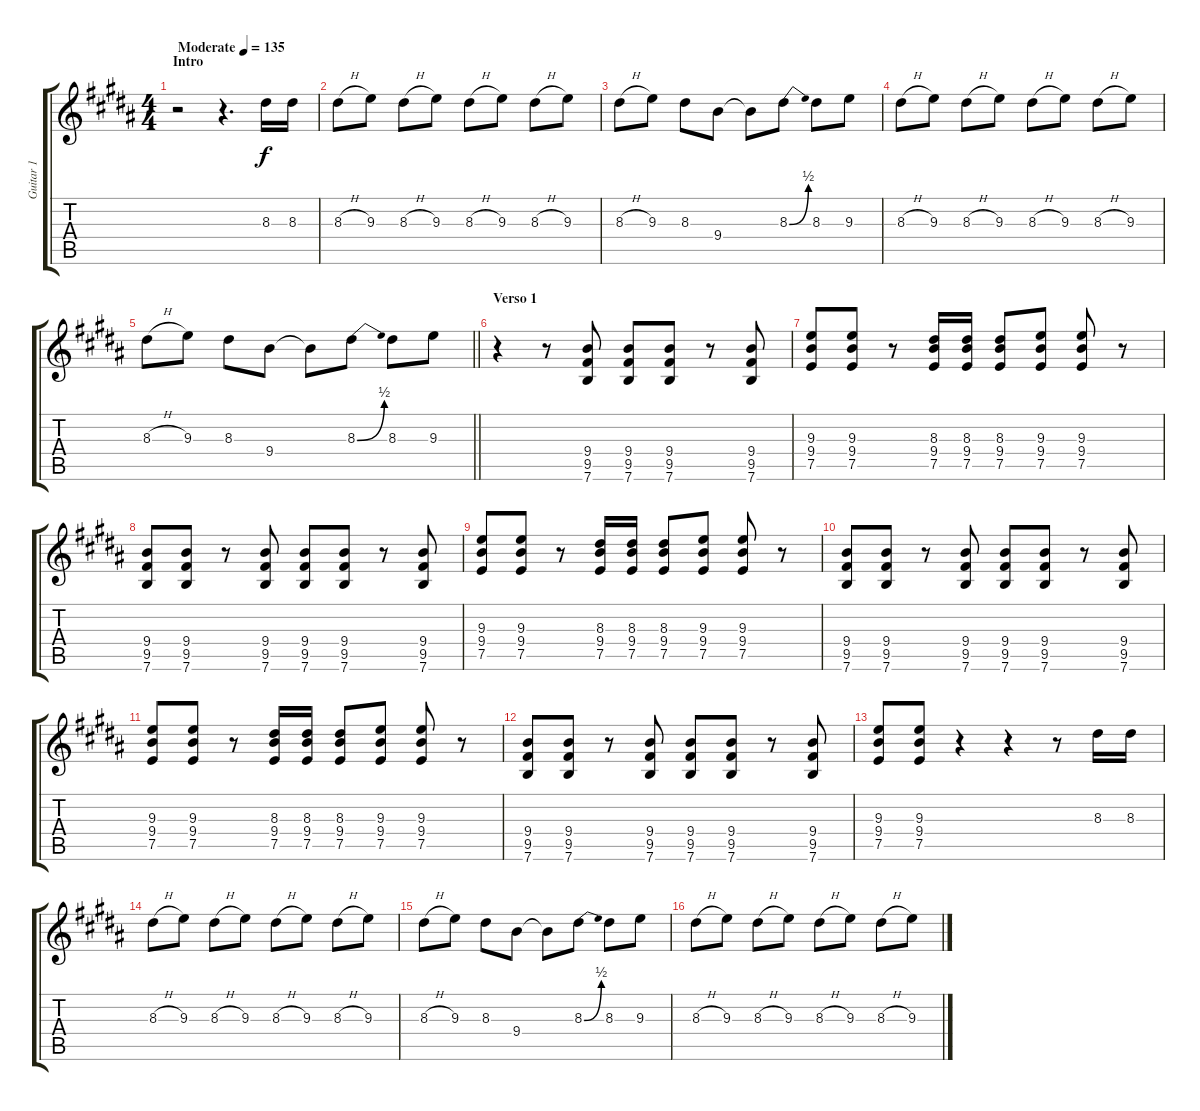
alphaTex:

\track ("Guitar 1" "Guitar 1") {instrument overdrivenguitar}
\staff {score tabs}
\tuning (E4 B3 G3 D3 A2 E2) {hide}
\ts (4 4)
\section ("" "Intro")
\tempo (135 "Moderate")
\clef g2
\ks b
r.2{dy f instrument overdrivenguitar} r.4{d} 8.3.16 8.3.16 |
8.3{h}.8 9.3.8 8.3{h}.8 9.3.8 8.3{h}.8 9.3.8 8.3{h}.8 9.3.8 |
8.3{h}.8 9.3.8 8.3.8 9.4.8 9.4{t}.8 8.3{be (bend 0 0 60 2)}.8 8.3.8 9.3.8 |
8.3{h}.8 9.3.8 8.3{h}.8 9.3.8 8.3{h}.8 9.3.8 8.3{h}.8 9.3.8 |
\barLineRight lightlight
8.3{h}.8 9.3.8 8.3.8 9.4.8 9.4{t}.8 8.3{be (bend 0 0 60 2)}.8 8.3.8 9.3.8 |
\section ("" "Verso 1")
r.4{instrument overdrivenguitar} r.8 (9.4 9.5 7.6).8 (9.4 9.5 7.6).8 (9.4 9.5 7.6).8 r.8 (9.4 9.5 7.6).8 |
(9.3 9.4 7.5).8 (9.3 9.4 7.5).8 r.8 (8.3 9.4 7.5).16 (8.3 9.4 7.5).16 (8.3 9.4 7.5).8 (9.3 9.4 7.5).8 (9.3 9.4 7.5).8 r.8 |
(9.4 9.5 7.6).8 (9.4 9.5 7.6).8 r.8 (9.4 9.5 7.6).8 (9.4 9.5 7.6).8 (9.4 9.5 7.6).8 r.8 (9.4 9.5 7.6).8 |
(9.3 9.4 7.5).8 (9.3 9.4 7.5).8 r.8 (8.3 9.4 7.5).16 (8.3 9.4 7.5).16 (8.3 9.4 7.5).8 (9.3 9.4 7.5).8 (9.3 9.4 7.5).8 r.8 |
(9.4 9.5 7.6).8 (9.4 9.5 7.6).8 r.8 (9.4 9.5 7.6).8 (9.4 9.5 7.6).8 (9.4 9.5 7.6).8 r.8 (9.4 9.5 7.6).8 |
(9.3 9.4 7.5).8 (9.3 9.4 7.5).8 r.8 (8.3 9.4 7.5).16 (8.3 9.4 7.5).16 (8.3 9.4 7.5).8 (9.3 9.4 7.5).8 (9.3 9.4 7.5).8 r.8 |
(9.4 9.5 7.6).8 (9.4 9.5 7.6).8 r.8 (9.4 9.5 7.6).8 (9.4 9.5 7.6).8 (9.4 9.5 7.6).8 r.8 (9.4 9.5 7.6).8 |
(9.3 9.4 7.5).8 (9.3 9.4 7.5).8 r.4 r.4{instrument overdrivenguitar} r.8 8.3.16 8.3.16 |
8.3{h}.8 9.3.8 8.3{h}.8 9.3.8 8.3{h}.8 9.3.8 8.3{h}.8 9.3.8 |
8.3{h}.8 9.3.8 8.3.8 9.4.8 9.4{t}.8 8.3{be (bend 0 0 60 2)}.8 8.3.8 9.3.8 |
8.3{h}.8 9.3.8 8.3{h}.8 9.3.8 8.3{h}.8 9.3.8 8.3{h}.8 9.3.8
